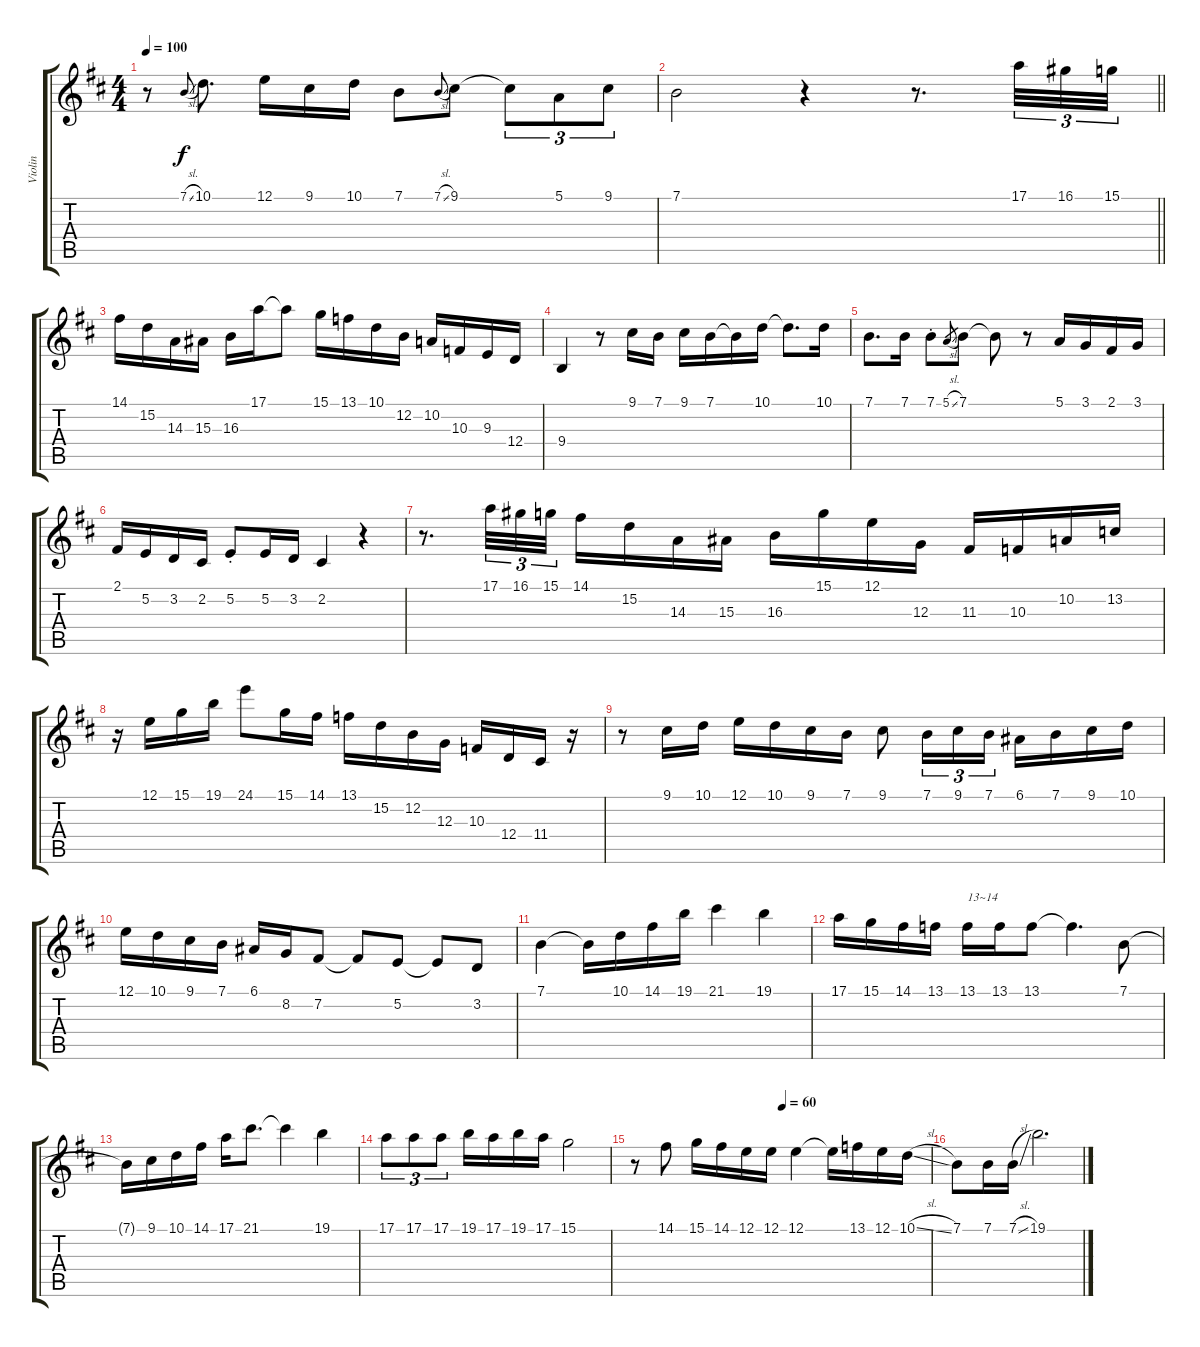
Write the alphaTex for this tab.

\track ("Violin" "Violin") {instrument violin}
\staff {score tabs}
\tuning (E4 B3 G3 D3 A2 E2) {hide}
\ts (4 4)
\tempo 100
\clef g2
\ks bminor
r.8{dy f} 7.1{sl}.8{gr onbeat} 10.1.8{d} 12.1.16 9.1.16 10.1.16 7.1.8 7.1{sl}.8{gr onbeat} 9.1.8 9.1{t}.8{tu (3 2)} 5.1.8{tu (3 2)} 9.1.8{tu (3 2)} |
\barLineRight lightlight
7.1.2 r.4 r.8{d} 17.1.32{tu (3 2)} 16.1.32{tu (3 2)} 15.1.32{tu (3 2)} |
14.1.16 15.2.16 14.3.16 15.3.16 16.3.16 17.1.16 17.1{t}.8 15.1.16 13.1.16 10.1.16 12.2.16 10.2.16 10.3.16 9.3.16 12.4.16 |
9.4.4 r.8 9.1.16 7.1.16 9.1.16 7.1.16 7.1{t}.16 10.1.16 10.1{t}.8{d} 10.1.16 |
7.1.8{d} 7.1.16 7.1{st}.8 5.1{sl}.8{gr} 7.1.8 7.1{t}.8 r.8 5.1.16 3.1.16 2.1.16 3.1.16 |
2.1.16 5.2.16 3.2.16 2.2.16 5.2{st}.8 5.2.16 3.2.16 2.2.4 r.4 |
r.8{d} 17.1.32{tu (3 2)} 16.1.32{tu (3 2)} 15.1.32{tu (3 2)} 14.1.16 15.2.16 14.3.16 15.3.16 16.3.16 15.1.16 12.1.16 12.3.16 11.3.16 10.3.16 10.2.16 13.2.16 |
r.16 12.1.16 15.1.16 19.1.16 24.1.8 15.1.16 14.1.16 13.1.16 15.2.16 12.2.16 12.3.16 10.3.16 12.4.16 11.4.16 r.16 |
r.8 9.1.16 10.1.16 12.1.16 10.1.16 9.1.16 7.1.16 9.1.8 7.1.16{tu (3 2)} 9.1.16{tu (3 2)} 7.1.16{tu (3 2)} 6.1.16 7.1.16 9.1.16 10.1.16 |
12.1.16 10.1.16 9.1.16 7.1.16 6.1.16 8.2.16 7.2.8 7.2{t}.8 5.2.8 5.2{t}.8 3.2.8 |
7.1.4 7.1{t}.16 10.1.16 14.1.16 19.1.16 21.1.4 19.1.4 |
17.1.16 15.1.16 14.1.16 13.1.16 13.1.16{txt "13~14"} 13.1.16 13.1.8 13.1{t}.4{d} 7.1.8 |
7.1{t}.16 9.1.16 10.1.16 14.1.16 17.1.16 21.1.8{d} 21.1{t}.4 19.1.4 |
17.1.8{tu (3 2)} 17.1.8{tu (3 2)} 17.1.8{tu (3 2)} 19.1.16 17.1.16 19.1.16 17.1.16 15.1.2 |
\tempo (60 0.5)
r.8 14.1.8 15.1.16 14.1.16 12.1.16 12.1.16 12.1.4 12.1{t}.16 13.1.16 12.1.16 10.1{sl}.16 |
7.1.8 7.1.16 7.1{sl}.16 19.1.2{d}
